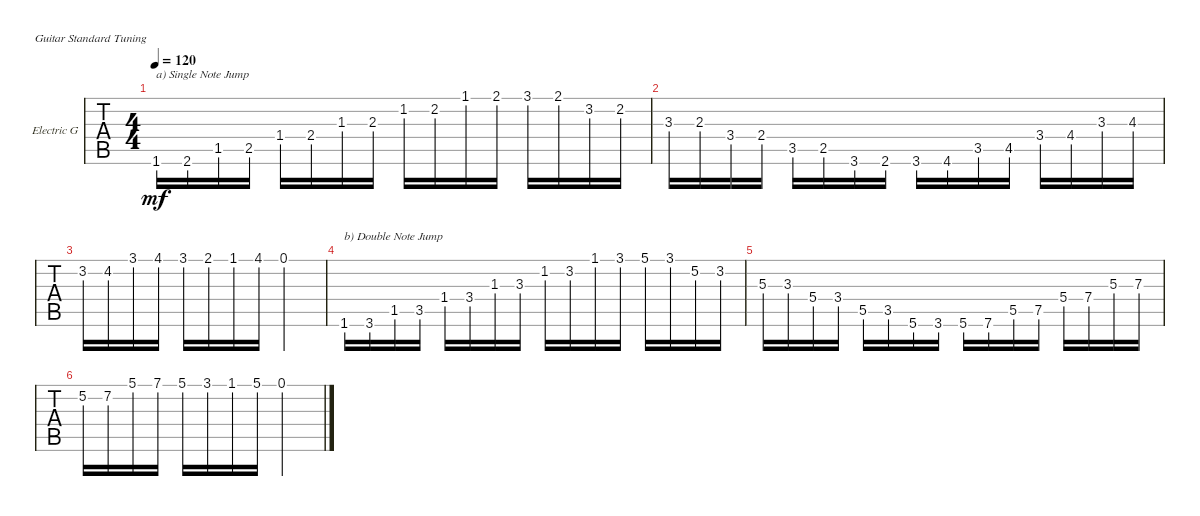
\defaultSystemsLayout 4
\bracketExtendMode groupsimilarinstruments
\firstSystemTrackNameOrientation horizontal
\otherSystemsTrackNameOrientation horizontal
\track ("Electric Guitar" "Electric G") {instrument electricguitarclean}
\staff {tabs}
\tuning (E4 B3 G3 D3 A2 E2)
\ts (4 4)
\tempo 120
\clef g2
\ks c
1.6{lf 2}.16{txt "a) Single Note Jump" dy mf instrument electricguitarclean} 2.6{lf 3}.16 1.5{lf 2}.16 2.5{lf 3}.16 1.4{lf 2}.16 2.4{lf 3}.16 1.3{lf 2}.16 2.3{lf 3}.16 1.2{lf 2}.16 2.2{lf 3}.16 1.1{lf 2}.16 2.1{lf 3}.16 3.1{lf 4}.16 2.1{lf 3}.16 3.2{lf 4}.16 2.2{lf 3}.16 |
3.3{lf 4}.16 2.3{lf 3}.16 3.4{lf 4}.16 2.4{lf 3}.16 3.5{lf 4}.16 2.5{lf 3}.16 3.6{lf 4}.16 2.6{lf 3}.16 3.6{lf 4}.16 4.6{lf 5}.16 3.5{lf 4}.16 4.5.16 3.4{lf 4}.16 4.4{lf 5}.16 3.3{lf 4}.16 4.3{lf 5}.16 |
3.2{lf 4}.16 4.2{lf 5}.16 3.1{lf 4}.16 4.1{lf 5}.16 3.1{lf 4}.16 2.1{lf 3}.16 1.1{lf 2}.16 4.1{lf 5}.16 0.1{lf 2}.2 |
1.6{lf 2}.16{txt "b) Double Note Jump"} 3.6{lf 3}.16 1.5{lf 2}.16 3.5{lf 3}.16 1.4{lf 2}.16 3.4{lf 3}.16 1.3{lf 2}.16 3.3{lf 3}.16 1.2{lf 2}.16 3.2{lf 3}.16 1.1{lf 2}.16 3.1{lf 3}.16 5.1{lf 4}.16 3.1{lf 3}.16 5.2{lf 4}.16 3.2{lf 3}.16 |
5.3{lf 4}.16 3.3{lf 3}.16 5.4{lf 4}.16 3.4{lf 3}.16 5.5{lf 4}.16 3.5{lf 3}.16 5.6{lf 4}.16 3.6{lf 3}.16 5.6{lf 4}.16 7.6{lf 5}.16 5.5{lf 4}.16 7.5.16 5.4{lf 4}.16 7.4{lf 5}.16 5.3{lf 4}.16 7.3{lf 5}.16 |
5.2{lf 4}.16 7.2{lf 5}.16 5.1{lf 4}.16 7.1{lf 5}.16 5.1{lf 4}.16 3.1{lf 3}.16 1.1{lf 2}.16 5.1{lf 5}.16 0.1{lf 2}.2
